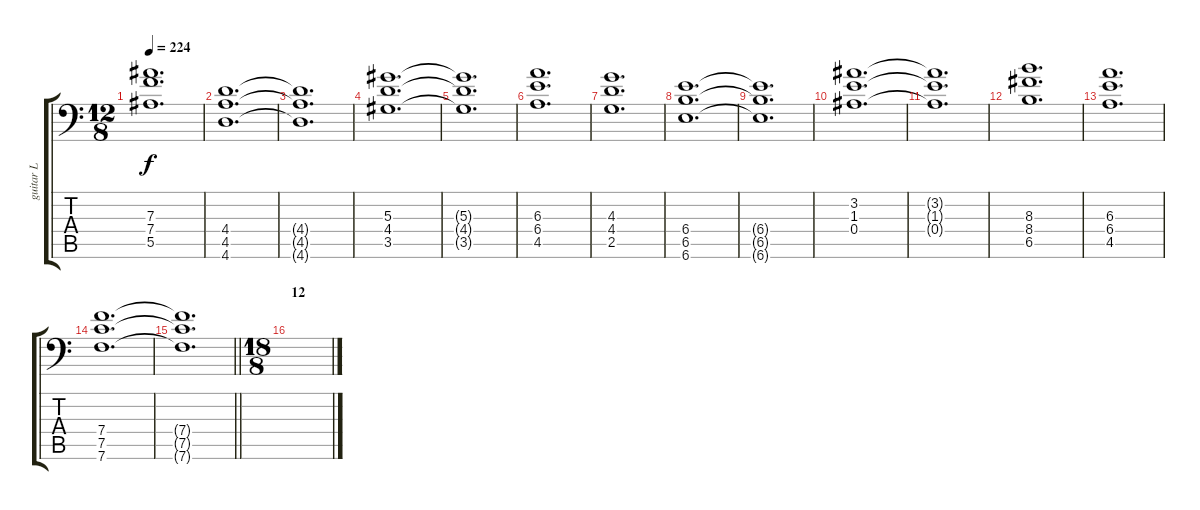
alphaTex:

\track ("guitar L" "guitar L") {instrument distortionguitar}
\staff {score tabs}
\tuning (C4 G3 Eb3 Bb2 F2 Bb1) {hide}
\ts (12 8)
\tempo 224
\clef f4
\ks c
(7.3{t} 7.4{t} 5.5{t}).1{d dy f} |
(4.4 4.5 4.6).1{d} |
(4.4{t} 4.5{t} 4.6{t}).1{d} |
(5.3 4.4 3.5).1{d} |
(5.3{t} 4.4{t} 3.5{t}).1{d} |
(6.3 6.4 4.5).1{d} |
(4.3 4.4 2.5).1{d} |
(6.4 6.5 6.6).1{d} |
(6.4{t} 6.5{t} 6.6{t}).1{d} |
(3.2 1.3 0.4).1{d} |
(3.2{t} 1.3{t} 0.4{t}).1{d} |
(8.3 8.4 6.5).1{d} |
(6.3 6.4 4.5).1{d} |
(7.4 7.5 7.6).1{d} |
\barLineRight lightlight
(7.4{t} 7.5{t} 7.6{t}).1{d} |
\ts (18 8)
\section ("" "12")
